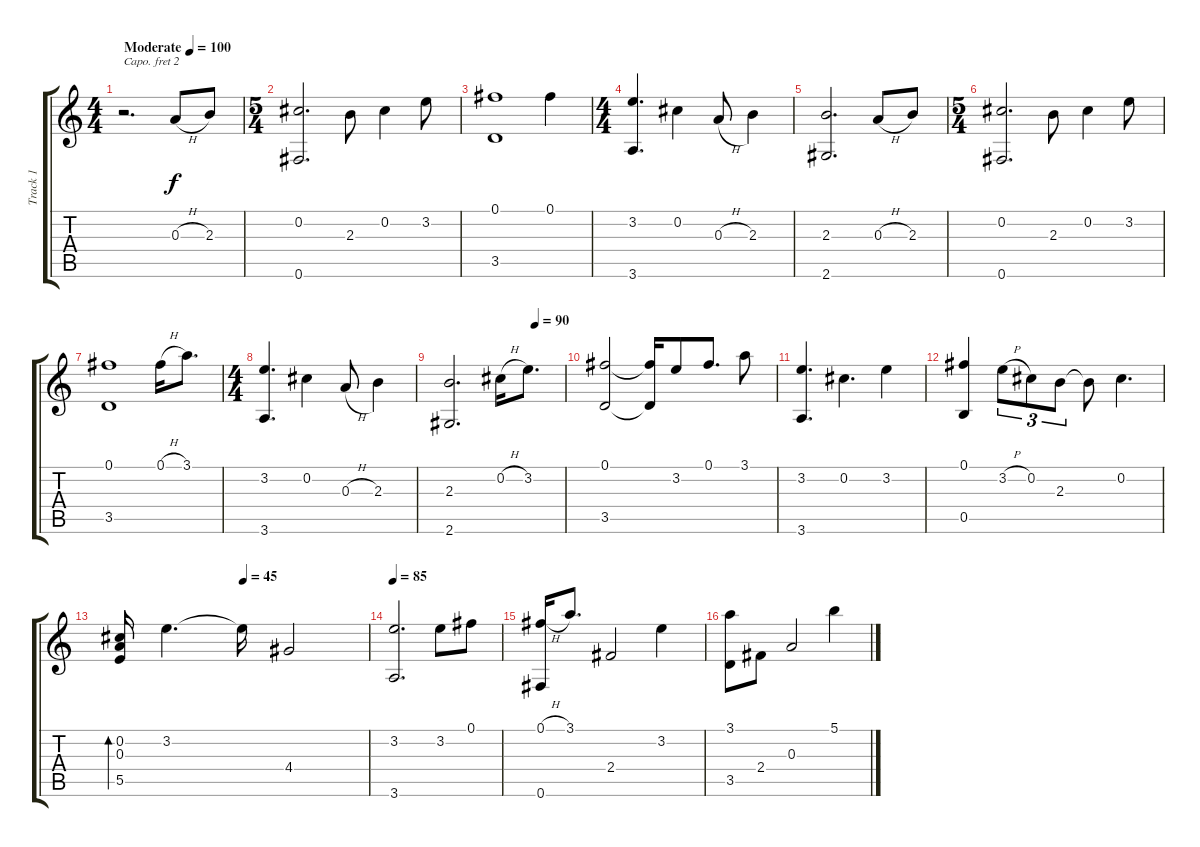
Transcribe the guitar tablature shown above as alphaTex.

\track ("Track 1" "Track 1") {instrument acousticguitarnylon}
\staff {score tabs}
\capo 2
\tuning (E4 B3 G3 D3 A2 E2) {hide}
\ts (4 4)
\tempo (100 "Moderate")
\clef g2
\ks c
r.2{d dy f instrument acousticguitarnylon} 0.3{h}.8 2.3.8 |
\ts (5 4)
(0.2 0.6).2{d} 2.3.8 0.2.4 3.2.8 |
(0.1 3.5).1 0.1.4 |
\ts (4 4)
(3.2 3.6).4{d} 0.2.4 0.3{h}.8 2.3.4 |
(2.3 2.6).2{d} 0.3{h}.8 2.3.8 |
\ts (5 4)
(0.2 0.6).2{d} 2.3.8 0.2.4 3.2.8 |
(0.1 3.5).1 0.1{h}.16 3.1.8{d} |
\ts (4 4)
(3.2 3.6).4{d} 0.2.4 0.3{h}.8 2.3.4 |
\tempo (90 0.75)
(2.3 2.6).2{d} 0.2{h}.16 3.2.8{d} |
(0.1 3.5).2 (0.1{t} 3.5{t}).16 3.2.8 0.1.8{d} 3.1.8 |
(3.2 3.6).4{d} 0.2.4{d} 3.2.4 |
(0.1 0.5).4 3.2{h}.8{tu (3 2)} 0.2.8{tu (3 2)} 2.3.8{tu (3 2)} 2.3{t}.8 0.2.4{d} |
\tempo (45 0.5)
(0.2 0.3 5.5).16{bd 60} 3.2.4{d} 3.2{t}.16 4.4.2 |
\tempo 85
(3.2 3.6).2{d} 3.2.8 0.1.8 |
(0.1{h} 0.6).16 3.1.8{d} 2.4.2 3.2.4 |
(3.1 3.5).8 2.4.8 0.3.2 5.1.4
